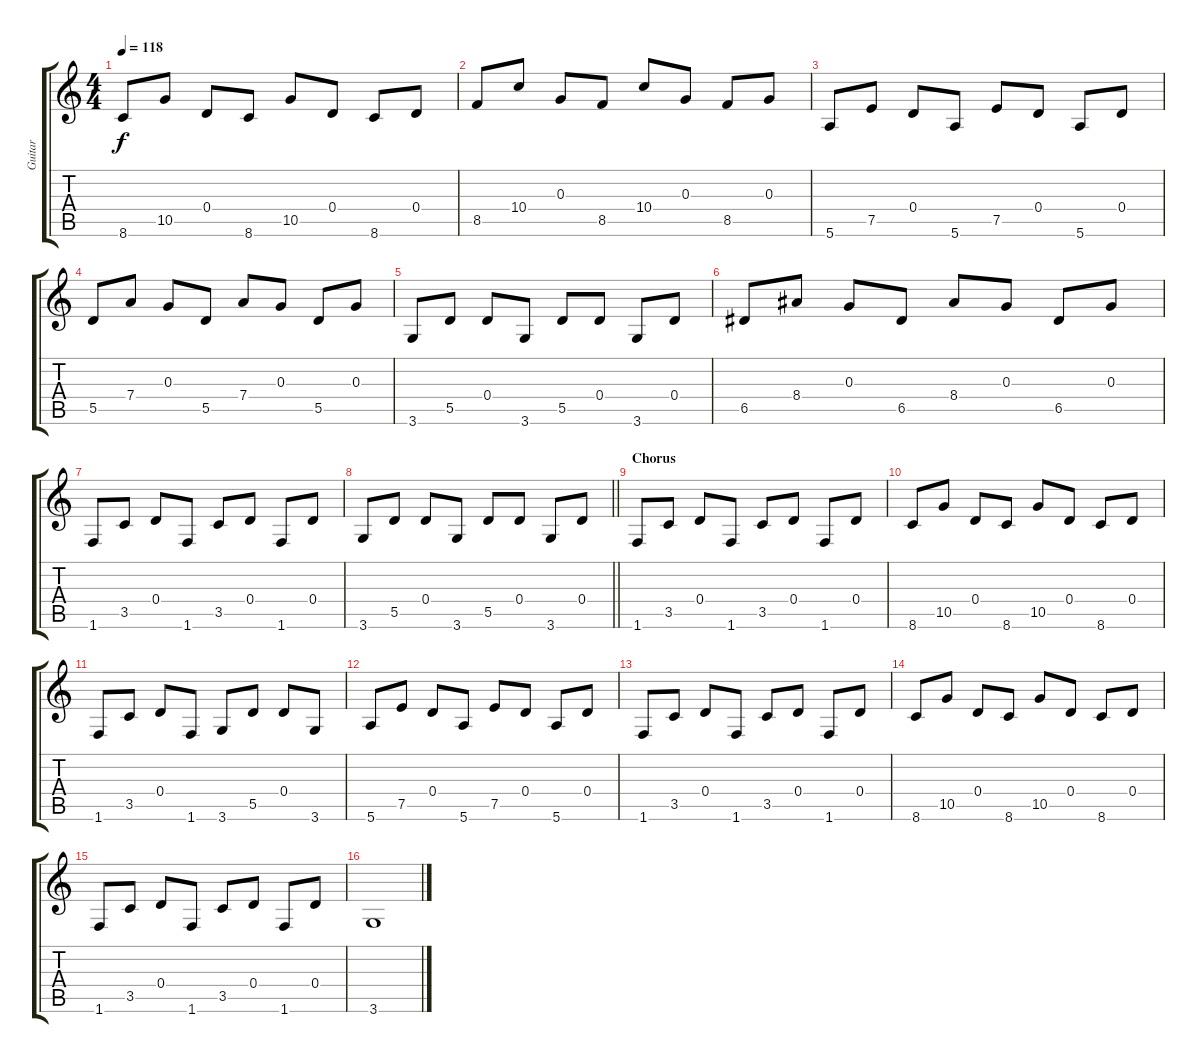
\track ("Guitar" "Guitar") {instrument overdrivenguitar}
\staff {score tabs}
\tuning (E4 B3 G3 D3 A2 E2) {hide}
\ts (4 4)
\tempo 118
\clef g2
\ks c
8.6.8{dy f} 10.5.8 0.4.8 8.6.8 10.5.8 0.4.8 8.6.8 0.4.8 |
8.5.8 10.4.8 0.3.8 8.5.8 10.4.8 0.3.8 8.5.8 0.3.8 |
5.6.8 7.5.8 0.4.8 5.6.8 7.5.8 0.4.8 5.6.8 0.4.8 |
5.5.8 7.4.8 0.3.8 5.5.8 7.4.8 0.3.8 5.5.8 0.3.8 |
3.6.8 5.5.8 0.4.8 3.6.8 5.5.8 0.4.8 3.6.8 0.4.8 |
6.5.8 8.4.8 0.3.8 6.5.8 8.4.8 0.3.8 6.5.8 0.3.8 |
1.6.8 3.5.8 0.4.8 1.6.8 3.5.8 0.4.8 1.6.8 0.4.8 |
\barLineRight lightlight
3.6.8 5.5.8 0.4.8 3.6.8 5.5.8 0.4.8 3.6.8 0.4.8 |
\section ("" "Chorus")
1.6.8 3.5.8 0.4.8 1.6.8 3.5.8 0.4.8 1.6.8 0.4.8 |
8.6.8 10.5.8 0.4.8 8.6.8 10.5.8 0.4.8 8.6.8 0.4.8 |
1.6.8 3.5.8 0.4.8 1.6.8 3.6.8 5.5.8 0.4.8 3.6.8 |
5.6.8 7.5.8 0.4.8 5.6.8 7.5.8 0.4.8 5.6.8 0.4.8 |
1.6.8 3.5.8 0.4.8 1.6.8 3.5.8 0.4.8 1.6.8 0.4.8 |
8.6.8 10.5.8 0.4.8 8.6.8 10.5.8 0.4.8 8.6.8 0.4.8 |
1.6.8 3.5.8 0.4.8 1.6.8 3.5.8 0.4.8 1.6.8 0.4.8 |
3.6.1
